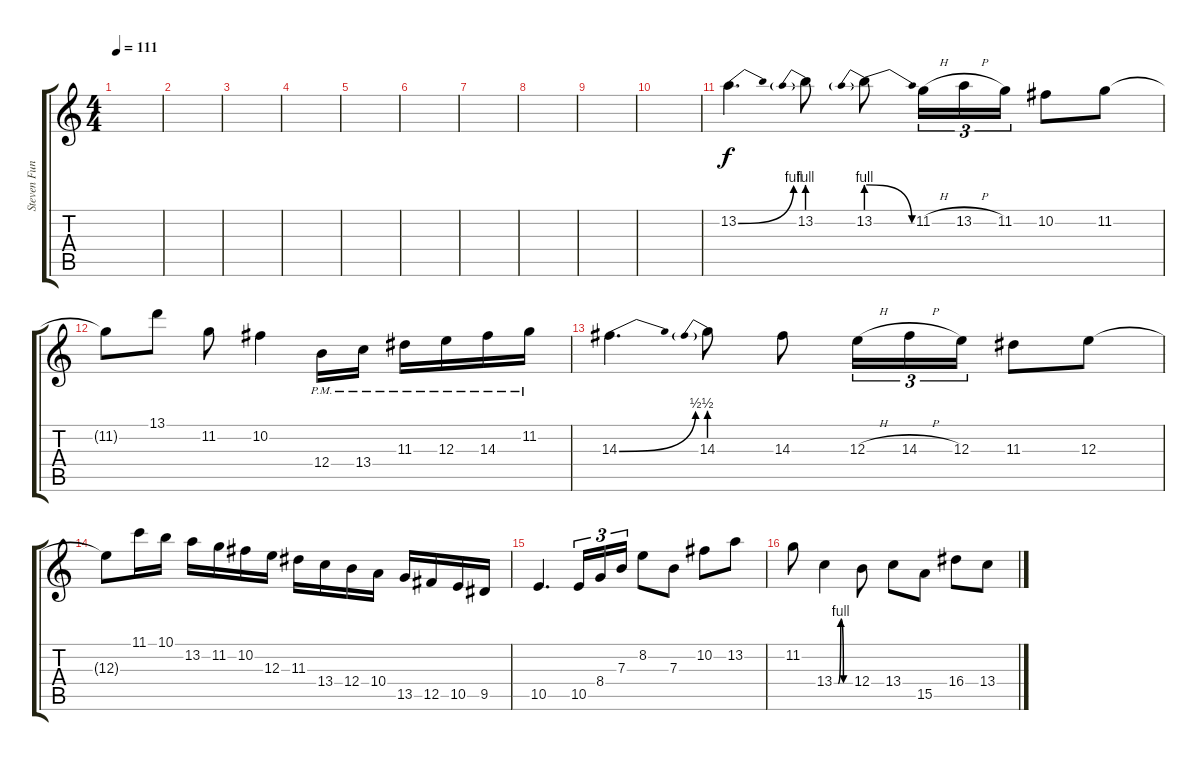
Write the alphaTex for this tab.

\track ("Steven Funderburk lead" "Steven Fun") {instrument electricguitarclean}
\staff {score tabs}
\tuning (Db4 Ab3 E3 B2 Gb2 B1) {hide}
\ts (4 4)
\tempo 111
\clef g2
\ks c
|
|
|
|
|
|
|
|
|
|
13.2{be (bend 0 0 60 4)}.4{d} 13.2{be (prebend 0 4 60 4)}.8 13.2{be (prebendrelease 0 4 60 0)}.8 11.2{h}.16{tu (3 2)} 13.2{h}.16{tu (3 2)} 11.2.16{tu (3 2)} 10.2.8 11.2.8 |
11.2{t}.8 13.1.8 11.2.8 10.2.4 12.4{pm}.16 13.4{pm}.16 11.3{pm}.16 12.3{pm}.16 14.3{pm}.16 11.2{pm}.16 |
14.3{be (bend 0 0 60 2)}.4{d} 14.3{be (prebend 0 2 60 2)}.8 14.3.8 12.3{h}.16{tu (3 2)} 14.3{h}.16{tu (3 2)} 12.3.16{tu (3 2)} 11.3.8 12.3.8 |
12.3{t}.8 11.1.16 10.1.16 13.2.16 11.2.16 10.2.16 12.3.16 11.3.16 13.4.16 12.4.16 10.4.16 13.5.16 12.5.16 10.5.16 9.5.16 |
10.5.4{d} 10.5.16{tu (3 2)} 8.4.16{tu (3 2)} 7.3.16{tu (3 2)} 8.2.8 7.3.8 10.2.8 13.2.8 |
11.2.8 13.4{be (custom 0 0 15 0 25 4 35 0 60 0)}.4 12.4.8 13.4.8 15.5.8 16.4.8 13.4.8
